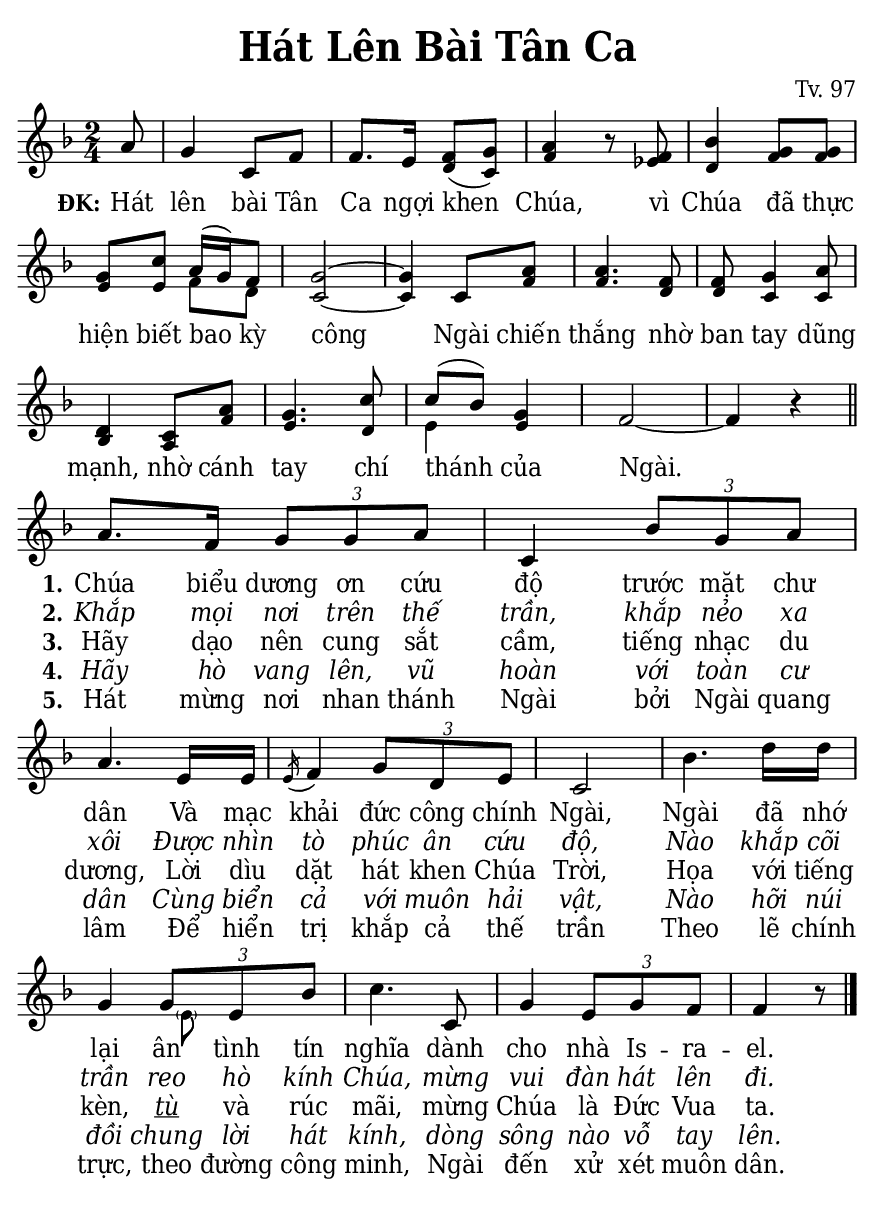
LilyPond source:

% Cài đặt chung\
\version "2.22.1"
\include "english.ly"

\header {
  title = \markup { \fontsize #1 "Hát Lên Bài Tân Ca" }
  composer = "Tv. 97"
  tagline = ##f
}

% Nhạc phiên khúc
nhacPhienKhucSop = \relative c'' {
  \partial 8 a8 |
  g4 c,8 f |
  f8. e16 f8 (g) |
  a4 r8 f |
  bf4 g8 g |
  g c a16 (g) f8 |
  g2 ~ |
  g4 c,8 a' |
  a4. f8 |
  f g4 a8 |
  d,4 c8 a' |
  g4. c8 |
  c (bf) g4 |
  f2 ~ |
  f4 r \bar "||" \break
  
  a8. f16 \tuplet 3/2 { g8 g a } |
  c,4 \tuplet 3/2 { bf'8 g a } |
  a4. e16 e |
  \slashedGrace { e16 ( } f4) \tuplet 3/2 { g8 d e } |
  c2 |
  bf'4. d16 d |
  g,4 \tuplet 3/2 {
  <<
    {
      \voiceOne
      g8
    }
    \new Voice = "splitpart" {
      \voiceTwo
      \once \override NoteColumn.force-hshift = #2
      \tweak font-size #-2
      \parenthesize
      e
    }
  >>
  \oneVoice
  e bf' } |
  c4. c,8 |
  g'4 \tuplet 3/2 { e8 g f } |
  f4 r8 \bar "|."
}

nhacPhienKhucAlto = \relative c'' {
  a8 |
  g4 c,8 f |
  f8. e16 d8 (c) |
  f4 r8 ef |
  d4 f8 f |
  e e f [d] |
  c2 ~ |
  c4 c8 f |
  f4. d8 |
  d c4 c8 |
  bf4 a8 f' |
  e4. d8 |
  e4 e |
  f2 ~ |
  f4 r
}

% Lời phiên khúc
loiPhienKhucSop = \lyrics {
  \set stanza = "ĐK:"
  Hát lên bài Tân Ca ngợi khen Chúa,
  vì Chúa đã thực hiện biết bao kỳ công
  Ngài chiến thắng nhờ ban tay dũng mạnh,
  nhờ cánh tay chí thánh của Ngài.
  <<
    {
      \set stanza = "1."
      Chúa biểu dương ơn cứu độ trước mặt chư dân
      Và mạc khải đức công chính Ngài,
      Ngài đã nhớ lại ân tình tín nghĩa
      dành cho nhà Is -- ra -- el.
    }
    \new Lyrics {
	    \set associatedVoice = "beSop"
	    \set stanza = "2."
      \override Lyrics.LyricText.font-shape = #'italic
	    Khắp mọi nơi trên thế trần,
	    khắp nẻo xa xôi
	    Được nhìn tò phúc ân cứu độ,
	    Nào khắp cõi trần reo hò kính Chúa,
	    mừng vui đàn hát lên đi.
    }
    \new Lyrics {
	    \set associatedVoice = "beSop"
	    \set stanza = "3."
	    Hãy dạo nên cung sắt cầm,
	    tiếng nhạc du dương,
	    Lời dìu dặt hát khen Chúa Trời,
	    Họa với tiếng kèn,
	    \markup { \italic \underline "tù" }
	    và rúc mãi,
	    mừng Chúa là Đức Vua ta.
    }
    \new Lyrics {
	    \set associatedVoice = "beSop"
	    \set stanza = "4."
      \override Lyrics.LyricText.font-shape = #'italic
	    Hãy hò vang lên, vũ hoàn với toàn cư dân
	    Cùng biển cả với muôn hải vật,
	    Nào hỡi núi đồi chung lời hát kính,
	    dòng sông nào vỗ tay lên.
    }
    \new Lyrics {
	    \set associatedVoice = "beSop"
	    \set stanza = "5."
	    Hát mừng nơi nhan thánh Ngài
	    bởi Ngài quang lâm
	    Để hiển trị khắp cả thế trần
	    Theo lẽ chính trực,
	    theo đường công minh,
	    Ngài đến xử xét muôn dân.
    }
  >>
}

% Dàn trang
\paper {
  #(set-paper-size "a5")
  top-margin = 3\mm
  bottom-margin = 3\mm
  left-margin = 3\mm
  right-margin = 3\mm
  indent = #0
  #(define fonts
	 (make-pango-font-tree "Deja Vu Serif Condensed"
	 		       "Deja Vu Serif Condensed"
			       "Deja Vu Serif Condensed"
			       (/ 20 20)))
  print-page-number = ##f
  page-count = #1
}

TongNhip = {
  \key f \major \time 2/4
  \set Timing.beamExceptions = #'()
  \set Timing.baseMoment = #(ly:make-moment 1/4)
}

% Đổi kích thước nốt cho bè phụ
notBePhu =
#(define-music-function (font-size music) (number? ly:music?)
   (for-some-music
     (lambda (m)
       (if (music-is-of-type? m 'rhythmic-event)
           (begin
             (set! (ly:music-property m 'tweaks)
                   (cons `(font-size . ,font-size)
                         (ly:music-property m 'tweaks)))
             #t)
           #f))
     music)
   music)

\score {
  \new ChoirStaff <<
    \new Staff \with {
        \consists "Merge_rests_engraver"
        printPartCombineTexts = ##f
      }
      <<
      \new Voice \TongNhip \partCombine 
        \nhacPhienKhucSop
        \notBePhu -1 { \nhacPhienKhucAlto }
      \new NullVoice = beSop \nhacPhienKhucSop
      \new Lyrics \lyricsto beSop \loiPhienKhucSop
      >>
  >>
  \layout {
    \override Lyrics.LyricSpace.minimum-distance = #0.7
    \override Score.BarNumber.break-visibility = ##(#f #f #f)
    \override Score.SpacingSpanner.uniform-stretching = ##t
  } 
}
